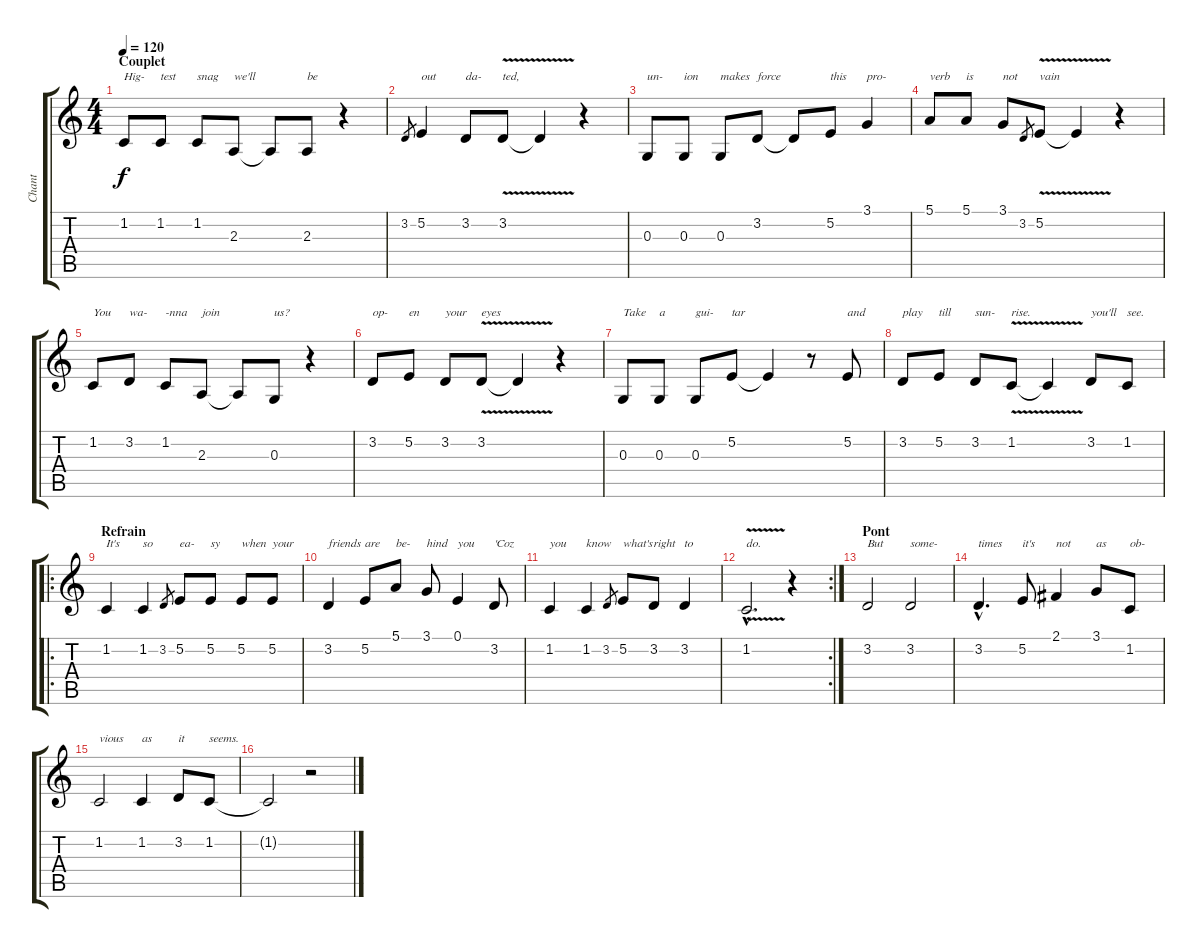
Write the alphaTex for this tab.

\track ("Chant" "Chant") {instrument lead6voice}
\staff {score tabs}
\tuning (E4 B3 G3 D3 A2 E2) {hide}
\ts (4 4)
\section ("" "Couplet")
\tempo 120
\clef g2
\ks c
1.2.8{txt "Hig-" dy f volume 16} 1.2.8{txt "test"} 1.2.8{txt "snag"} 2.3.8{txt "we'll"} 2.3{t}.8 2.3.8{txt "be"} r.4 |
3.2.8{gr} 5.2.4{txt "out"} 3.2.8{txt "da-"} 3.2{v}.8{txt "ted,"} 3.2{t}.4 r.4 |
0.3.8{txt "un-"} 0.3.8{txt "ion"} 0.3.8{txt "makes"} 3.2.8{txt "force"} 3.2{t}.8 5.2.8{txt "this"} 3.1.4{txt "pro-"} |
5.1.8{txt "verb"} 5.1.8{txt "is"} 3.1.8{txt "not"} 3.2.8{gr} 5.2{v}.8{txt "vain"} 5.2{t}.4 r.4 |
1.2.8{txt "You" volume 16} 3.2.8{txt "wa-"} 1.2.8{txt "-nna"} 2.3.8{txt "join"} 2.3{t}.8 0.3.8{txt "us?"} r.4 |
3.2.8{txt "op-"} 5.2.8{txt "en"} 3.2.8{txt "your"} 3.2{v}.8{txt "eyes"} 3.2{t}.4 r.4 |
0.3.8{txt "Take"} 0.3.8{txt "a"} 0.3.8{txt "gui-"} 5.2.8{txt "tar"} 5.2{t}.4 r.8 5.2.8{txt "and"} |
3.2.8{txt "play"} 5.2.8{txt "till"} 3.2.8{txt "sun-"} 1.2{v}.8{txt "rise."} 1.2{t}.4 3.2.8{txt "you'll"} 1.2.8{txt "see."} |
\ro
\section ("" "Refrain")
1.2.4{txt "It's" volume 12} 1.2.4{txt "so"} 3.2.8{gr} 5.2.8{txt "ea-"} 5.2.8{txt "sy"} 5.2.8{txt "when"} 5.2.8{txt "your"} |
3.2.4{txt "friends"} 5.2.8{txt "are"} 5.1.8{txt "be-"} 3.1.8{txt "hind"} 0.1.4{txt "you"} 3.2.8{txt "'Coz"} |
1.2.4{txt "you"} 1.2.4{txt "know"} 3.2.8{gr} 5.2.8{txt "what's"} 3.2.8{txt "right"} 3.2.4{txt "to"} |
\rc 2
1.2{v hac}.2{d txt "do."} r.4 |
\section ("" "Pont")
3.2.2{txt "But"} 3.2.2{txt "some-"} |
3.2{hac}.4{d txt "times"} 5.2.8{txt "it's"} 2.1.4{txt "not"} 3.1.8{txt "as"} 1.2.8{txt "ob-"} |
1.2.2{txt "vious"} 1.2.4{txt "as"} 3.2.8{txt "it"} 1.2.8{txt "seems."} |
1.2{t}.2 r.2
